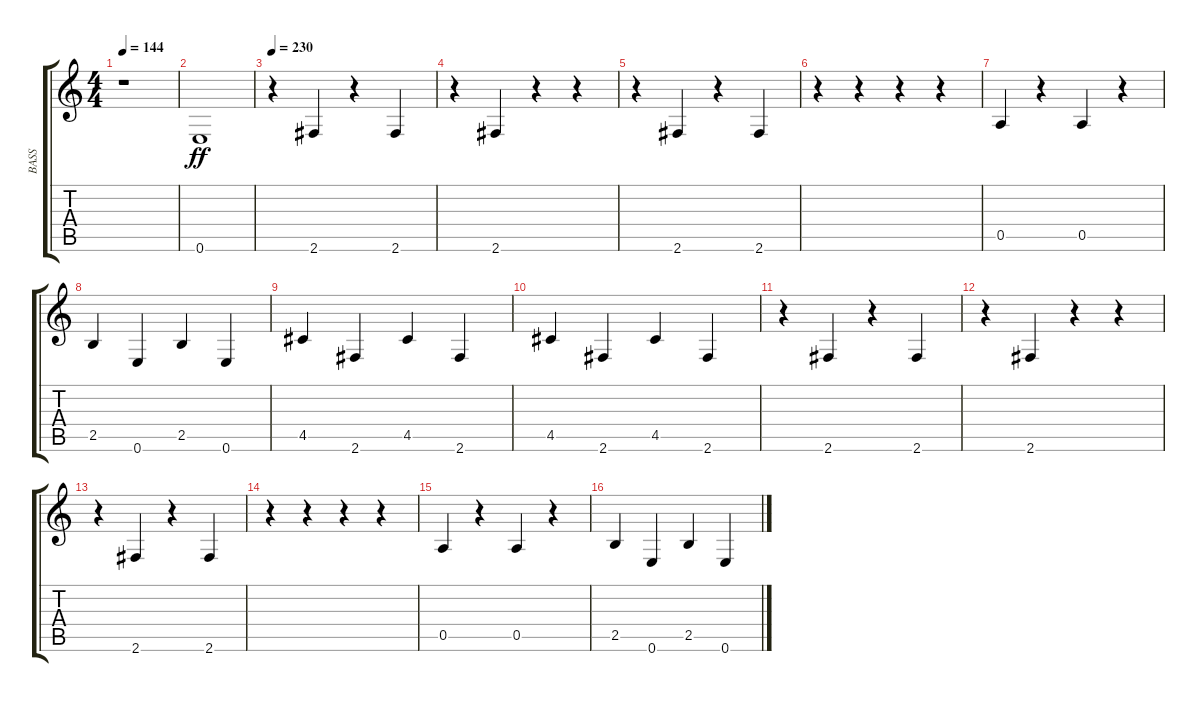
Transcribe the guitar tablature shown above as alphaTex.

\track ("BASS" "BASS") {instrument electricbassfinger}
\staff {score tabs}
\tuning (E4 B3 G3 D3 A2 E2) {hide}
\ts (4 4)
\tempo 144
\clef g2
\ks c
r.1{dy ff} |
0.6.1 |
\tempo 230
r.4 2.6.4 r.4 2.6.4 |
r.4 2.6.4 r.4 r.4 |
r.4 2.6.4 r.4 2.6.4 |
r.4 r.4 r.4 r.4 |
0.5.4 r.4 0.5.4 r.4 |
2.5.4 0.6.4 2.5.4 0.6.4 |
4.5.4 2.6.4 4.5.4 2.6.4 |
4.5.4 2.6.4 4.5.4 2.6.4 |
r.4 2.6.4 r.4 2.6.4 |
r.4 2.6.4 r.4 r.4 |
r.4 2.6.4 r.4 2.6.4 |
r.4 r.4 r.4 r.4 |
0.5.4 r.4 0.5.4 r.4 |
2.5.4 0.6.4 2.5.4 0.6.4
